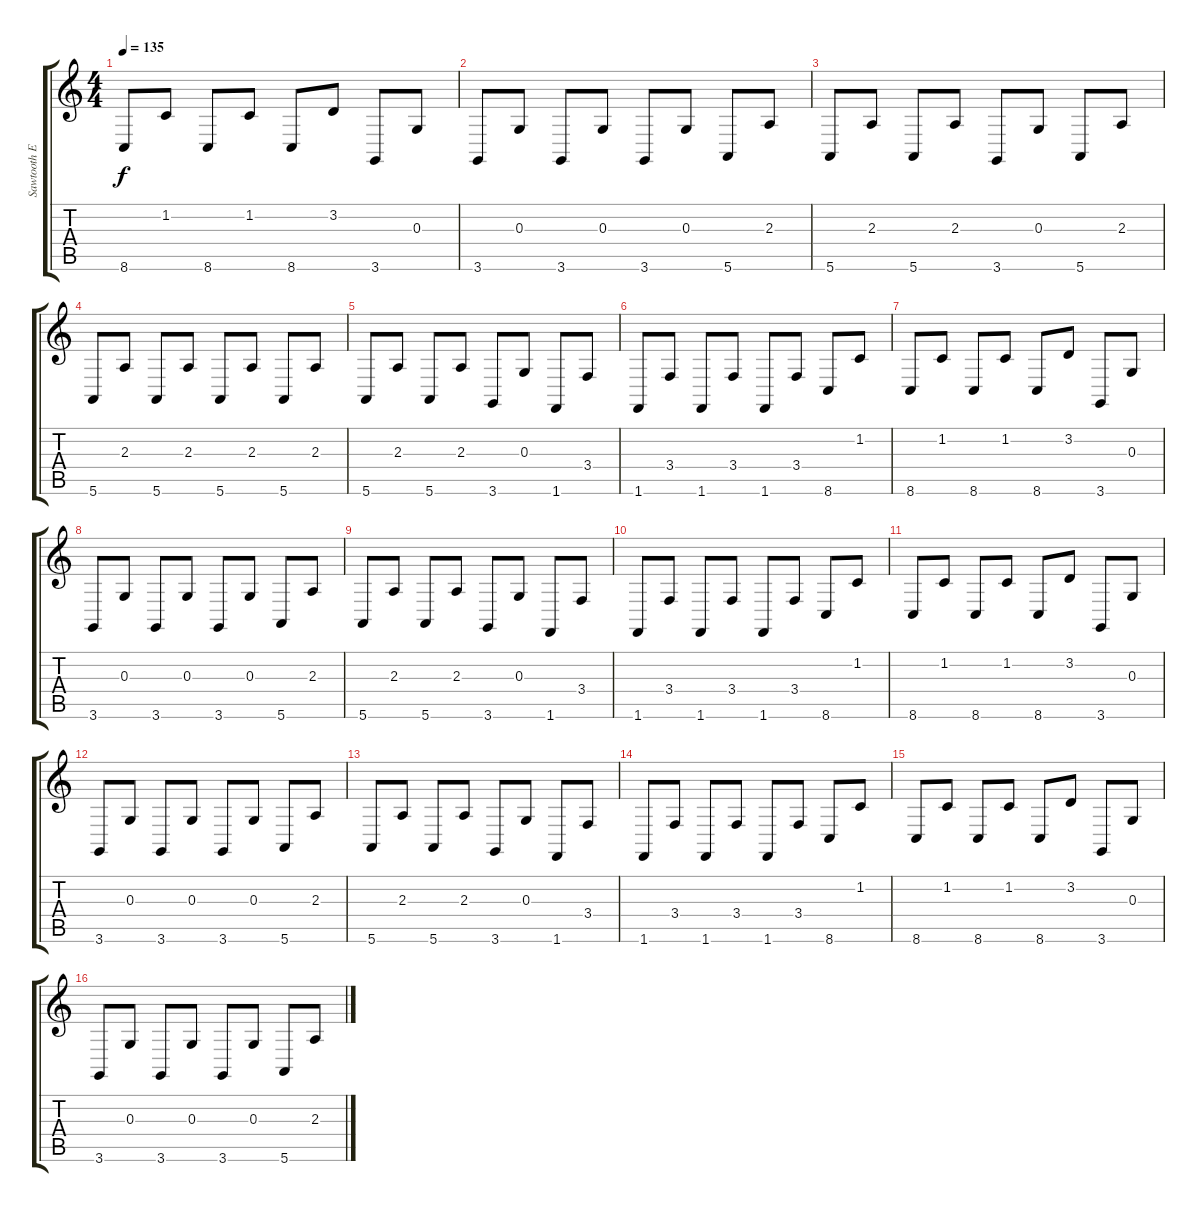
\track ("Sawtooth Effect" "Sawtooth E") {instrument lead2sawtooth}
\staff {score tabs}
\tuning (E4 B3 G3 D3 A2 E2) {hide}
\ts (4 4)
\tempo 135
\clef g2
\ks c
8.6.8{dy f} 1.2.8 8.6.8 1.2.8 8.6.8 3.2.8 3.6.8 0.3.8 |
3.6.8 0.3.8 3.6.8 0.3.8 3.6.8 0.3.8 5.6.8 2.3.8 |
5.6.8 2.3.8 5.6.8 2.3.8 3.6.8 0.3.8 5.6.8 2.3.8 |
5.6.8 2.3.8 5.6.8 2.3.8 5.6.8 2.3.8 5.6.8 2.3.8 |
5.6.8 2.3.8 5.6.8 2.3.8 3.6.8 0.3.8 1.6.8 3.4.8 |
1.6.8 3.4.8 1.6.8 3.4.8 1.6.8 3.4.8 8.6.8 1.2.8 |
8.6.8 1.2.8 8.6.8 1.2.8 8.6.8 3.2.8 3.6.8 0.3.8 |
3.6.8 0.3.8 3.6.8 0.3.8 3.6.8 0.3.8 5.6.8 2.3.8 |
5.6.8 2.3.8 5.6.8 2.3.8 3.6.8 0.3.8 1.6.8 3.4.8 |
1.6.8 3.4.8 1.6.8 3.4.8 1.6.8 3.4.8 8.6.8 1.2.8 |
8.6.8 1.2.8 8.6.8 1.2.8 8.6.8 3.2.8 3.6.8 0.3.8 |
3.6.8 0.3.8 3.6.8 0.3.8 3.6.8 0.3.8 5.6.8 2.3.8 |
5.6.8 2.3.8 5.6.8 2.3.8 3.6.8 0.3.8 1.6.8 3.4.8 |
1.6.8 3.4.8 1.6.8 3.4.8 1.6.8 3.4.8 8.6.8 1.2.8 |
8.6.8 1.2.8 8.6.8 1.2.8 8.6.8 3.2.8 3.6.8 0.3.8 |
3.6.8 0.3.8 3.6.8 0.3.8 3.6.8 0.3.8 5.6.8 2.3.8
